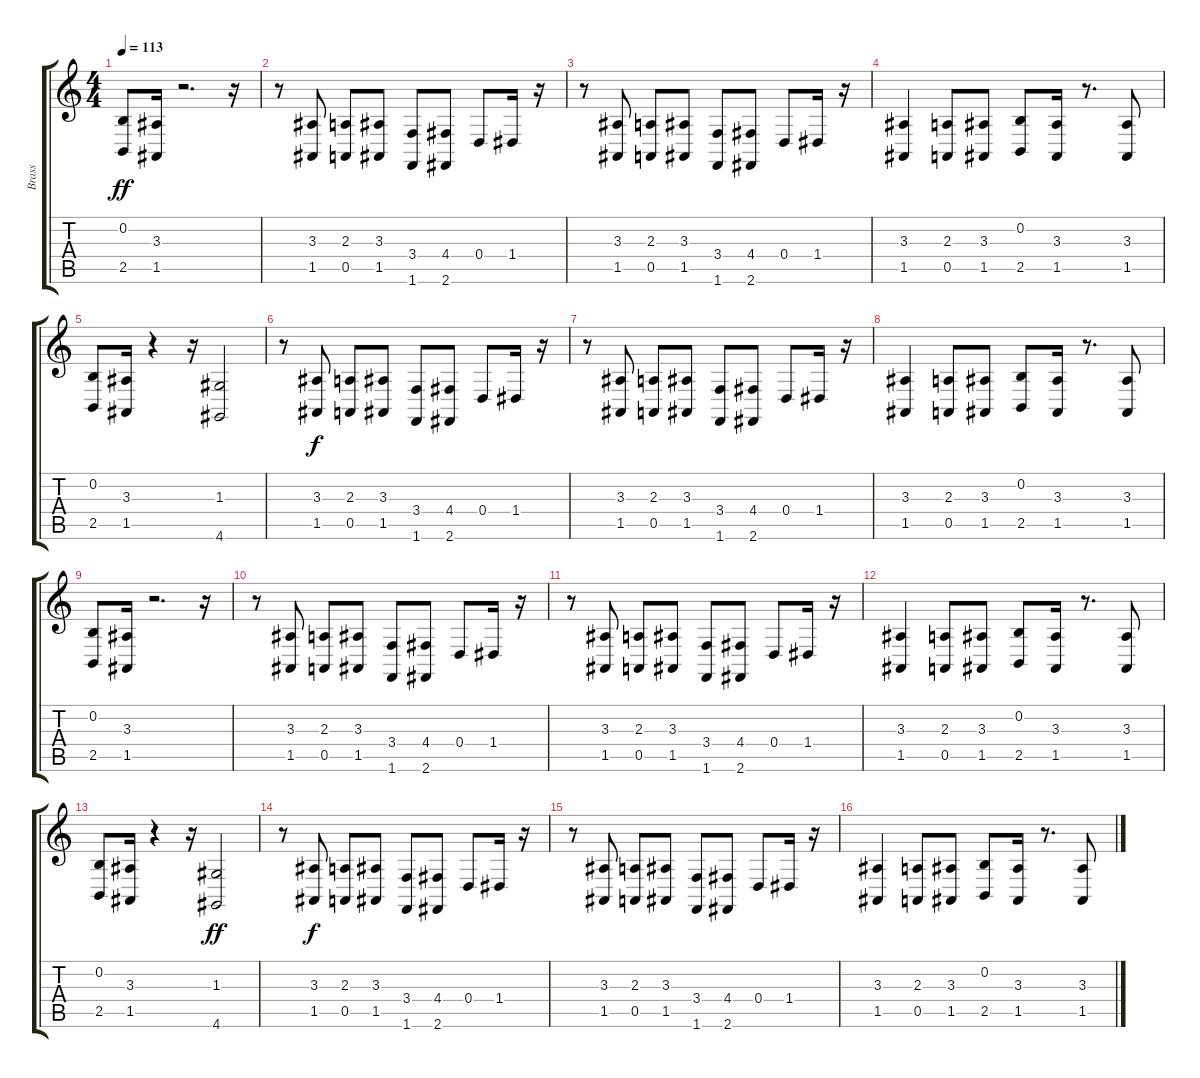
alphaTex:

\track ("Brass" "Brass") {instrument brasssection}
\staff {score tabs}
\tuning (E4 B3 G3 D3 A2 E2) {hide}
\ts (4 4)
\tempo 113
\clef g2
\ks c
(0.2 2.5).8{dy ff} (3.3 1.5).16 r.2{d} r.16 |
r.8 (3.3 1.5).8 (2.3 0.5).8 (3.3 1.5).8 (3.4 1.6).8 (4.4 2.6).8 0.4.8 1.4.16 r.16 |
r.8 (3.3 1.5).8 (2.3 0.5).8 (3.3 1.5).8 (3.4 1.6).8 (4.4 2.6).8 0.4.8 1.4.16 r.16 |
(3.3 1.5).4 (2.3 0.5).8 (3.3 1.5).8 (0.2 2.5).8 (3.3 1.5).16 r.8{d} (3.3 1.5).8 |
(0.2 2.5).8 (3.3 1.5).16 r.4 r.16 (1.3 4.6).2 |
r.8 (3.3 1.5).8{dy f} (2.3 0.5).8 (3.3 1.5).8 (3.4 1.6).8 (4.4 2.6).8 0.4.8 1.4.16 r.16 |
r.8 (3.3 1.5).8 (2.3 0.5).8 (3.3 1.5).8 (3.4 1.6).8 (4.4 2.6).8 0.4.8 1.4.16 r.16 |
(3.3 1.5).4 (2.3 0.5).8 (3.3 1.5).8 (0.2 2.5).8 (3.3 1.5).16 r.8{d} (3.3 1.5).8 |
(0.2 2.5).8 (3.3 1.5).16 r.2{d} r.16 |
r.8 (3.3 1.5).8 (2.3 0.5).8 (3.3 1.5).8 (3.4 1.6).8 (4.4 2.6).8 0.4.8 1.4.16 r.16 |
r.8 (3.3 1.5).8 (2.3 0.5).8 (3.3 1.5).8 (3.4 1.6).8 (4.4 2.6).8 0.4.8 1.4.16 r.16 |
(3.3 1.5).4 (2.3 0.5).8 (3.3 1.5).8 (0.2 2.5).8 (3.3 1.5).16 r.8{d} (3.3 1.5).8 |
(0.2 2.5).8 (3.3 1.5).16 r.4 r.16 (1.3 4.6).2{dy ff} |
r.8 (3.3 1.5).8{dy f} (2.3 0.5).8 (3.3 1.5).8 (3.4 1.6).8 (4.4 2.6).8 0.4.8 1.4.16 r.16 |
r.8 (3.3 1.5).8 (2.3 0.5).8 (3.3 1.5).8 (3.4 1.6).8 (4.4 2.6).8 0.4.8 1.4.16 r.16 |
(3.3 1.5).4 (2.3 0.5).8 (3.3 1.5).8 (0.2 2.5).8 (3.3 1.5).16 r.8{d} (3.3 1.5).8
